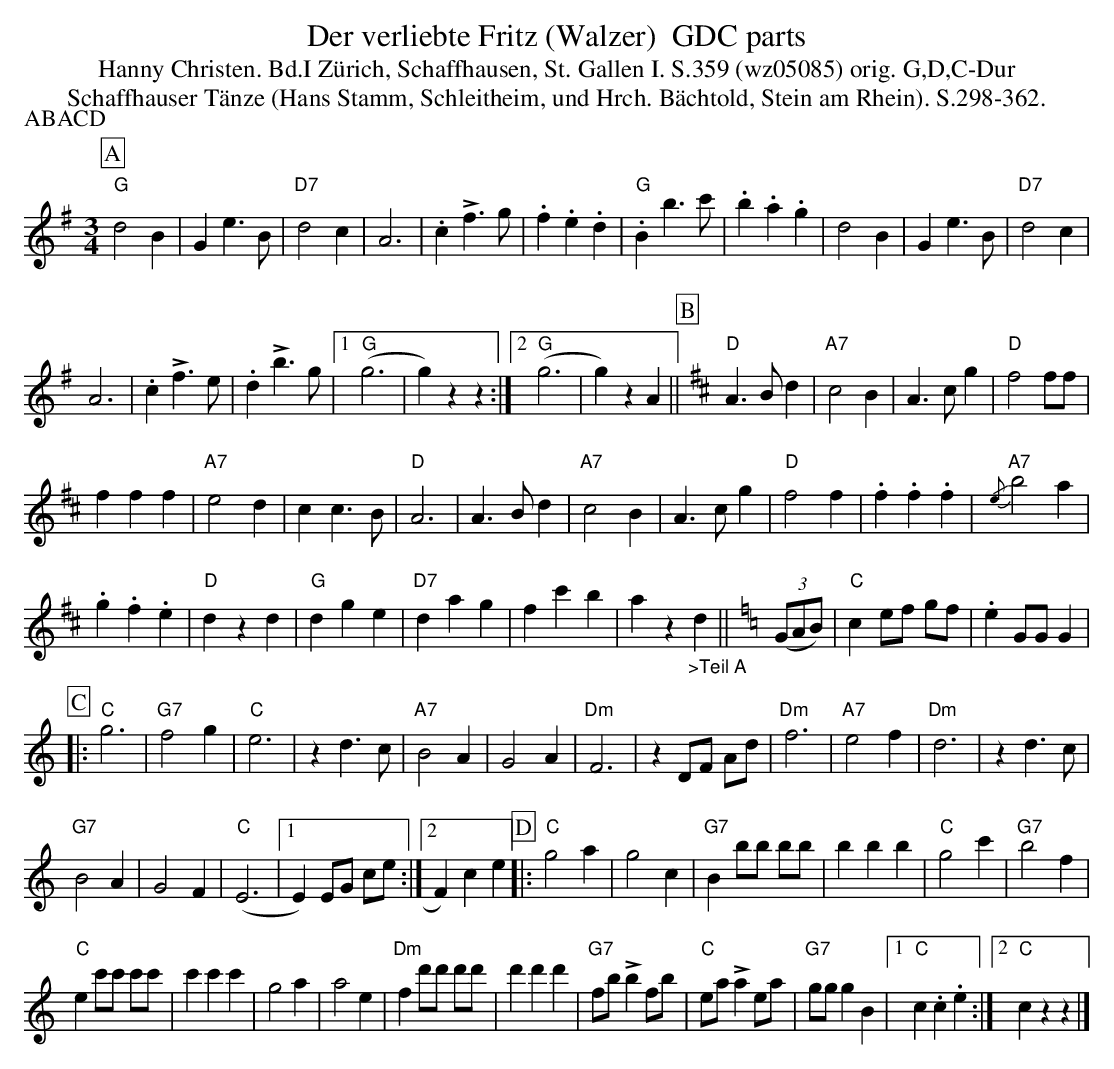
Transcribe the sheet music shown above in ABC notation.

X:1
T:  Der verliebte Fritz (Walzer)  GDC parts
T:Hanny Christen. Bd.I Zürich, Schaffhausen, St. Gallen I. S.359 (wz05085) orig. G,D,C-Dur
T: Schaffhauser T\"anze (Hans Stamm, Schleitheim, und Hrch. B\"achtold, Stein am Rhein). S.298-362.
P:ABACD
M:3/4
L:1/4
K:G %%MIDI gchordon
[P:A] "G"d2B | Ge>B | "D7"d2c |  A3 | .c !>!f>g | .f.e.d | "G".Bb>c' | .b.a.g | d2B | Ge>B | "D7"d2c |
A3 | .c!>!f>e | .d!>!b>g |1 "G"(g3 | g)zz :|2 "G"(g3 | g)zA || [P:B] [K:D] "D"A>Bd | "A7"c2B | A>cg | "D"f2f/f/ |
fff | "A7"e2d | cc>B | "D"A3 | A>Bd | "A7"c2B | A>cg | "D"f2f | .f.f.f | {/e}"A7"b2a |
.g.f.e | "D"dzd | "G"dge | "D7"dag | fc'b | az"_>Teil A"d || [K:C] ((3G/A/B/) | "C"c e/f/ g/f/ | .eG/G/G |
[P:C]|: "C"g3 | "G7"f2g | "C"e3 | zd>c | "A7"B2A | G2A | "Dm"F3 | z D/F/ A/d/ | "Dm"f3 | "A7"e2f | "Dm"d3 | zd>c |
"G7"B2A | G2F | ("C"E3 |1 E) E/G/ c/e/ :|2 F)ce [P:D] |: "C"g2a | g2c | "G7"B b/b/ b/b/ | bbb | "C"g2c' | "G7"b2f |
"C"e c'/c'/ c'/c'/ | c'c'c' | g2a | a2e | "Dm"f d'/d'/ d'/d'/ | d'd'd' | "G7"f/b/ !>!b f/b/ | "C"e/a/!>!a e/a/ | "G7"g/g/gB |1 "C"c.c.e :|2  "C"czz |]
